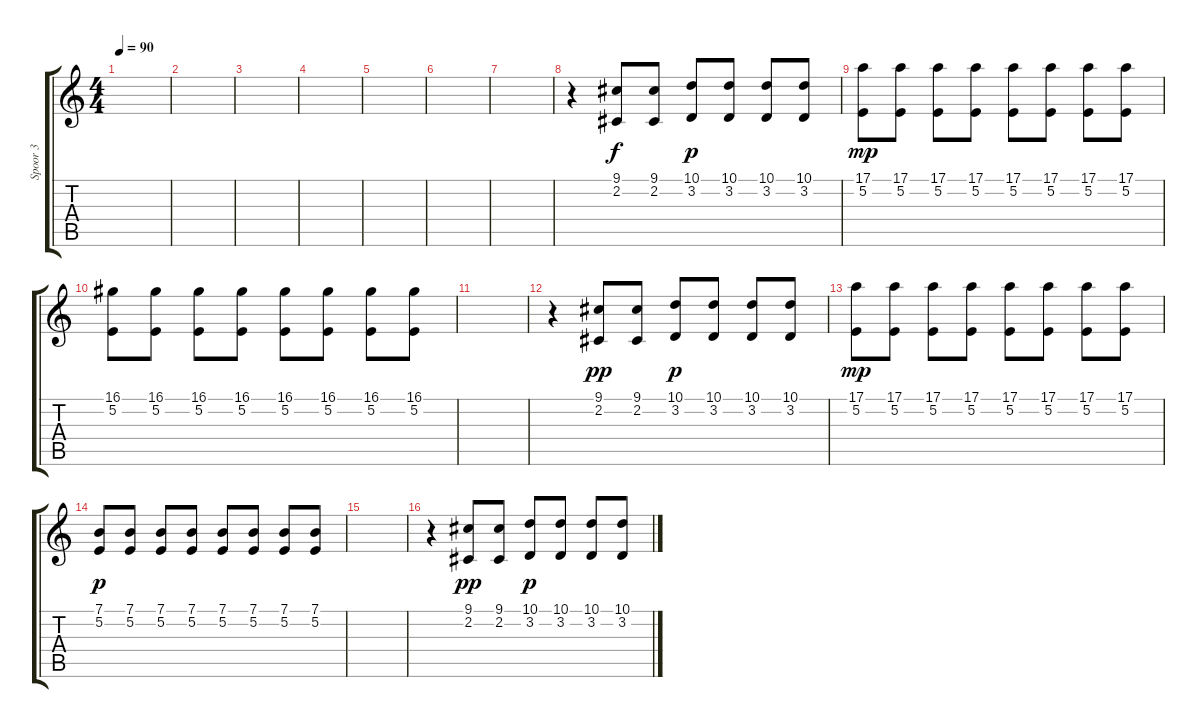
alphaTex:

\track ("Spoor 3" "Spoor 3") {instrument stringensemble1}
\staff {score tabs}
\tuning (E4 B3 G3 D3 A2 E2) {hide}
\ts (4 4)
\tempo 90
\clef g2
\ks c
|
|
|
|
|
|
|
r.4 (9.1 2.2).8 (9.1 2.2).8 (10.1 3.2).8{dy p} (10.1 3.2).8 (10.1 3.2).8 (10.1 3.2).8 |
(17.1 5.2).8{dy mp} (17.1 5.2).8 (17.1 5.2).8 (17.1 5.2).8 (17.1 5.2).8 (17.1 5.2).8 (17.1 5.2).8 (17.1 5.2).8 |
(16.1 5.2).8 (16.1 5.2).8 (16.1 5.2).8 (16.1 5.2).8 (16.1 5.2).8 (16.1 5.2).8 (16.1 5.2).8 (16.1 5.2).8 |
|
r.4 (9.1 2.2).8{dy pp} (9.1 2.2).8 (10.1 3.2).8{dy p} (10.1 3.2).8 (10.1 3.2).8 (10.1 3.2).8 |
(17.1 5.2).8{dy mp} (17.1 5.2).8 (17.1 5.2).8 (17.1 5.2).8 (17.1 5.2).8 (17.1 5.2).8 (17.1 5.2).8 (17.1 5.2).8 |
(7.1 5.2).8{dy p} (7.1 5.2).8 (7.1 5.2).8 (7.1 5.2).8 (7.1 5.2).8 (7.1 5.2).8 (7.1 5.2).8 (7.1 5.2).8 |
|
r.4 (9.1 2.2).8{dy pp} (9.1 2.2).8 (10.1 3.2).8{dy p} (10.1 3.2).8 (10.1 3.2).8 (10.1 3.2).8
